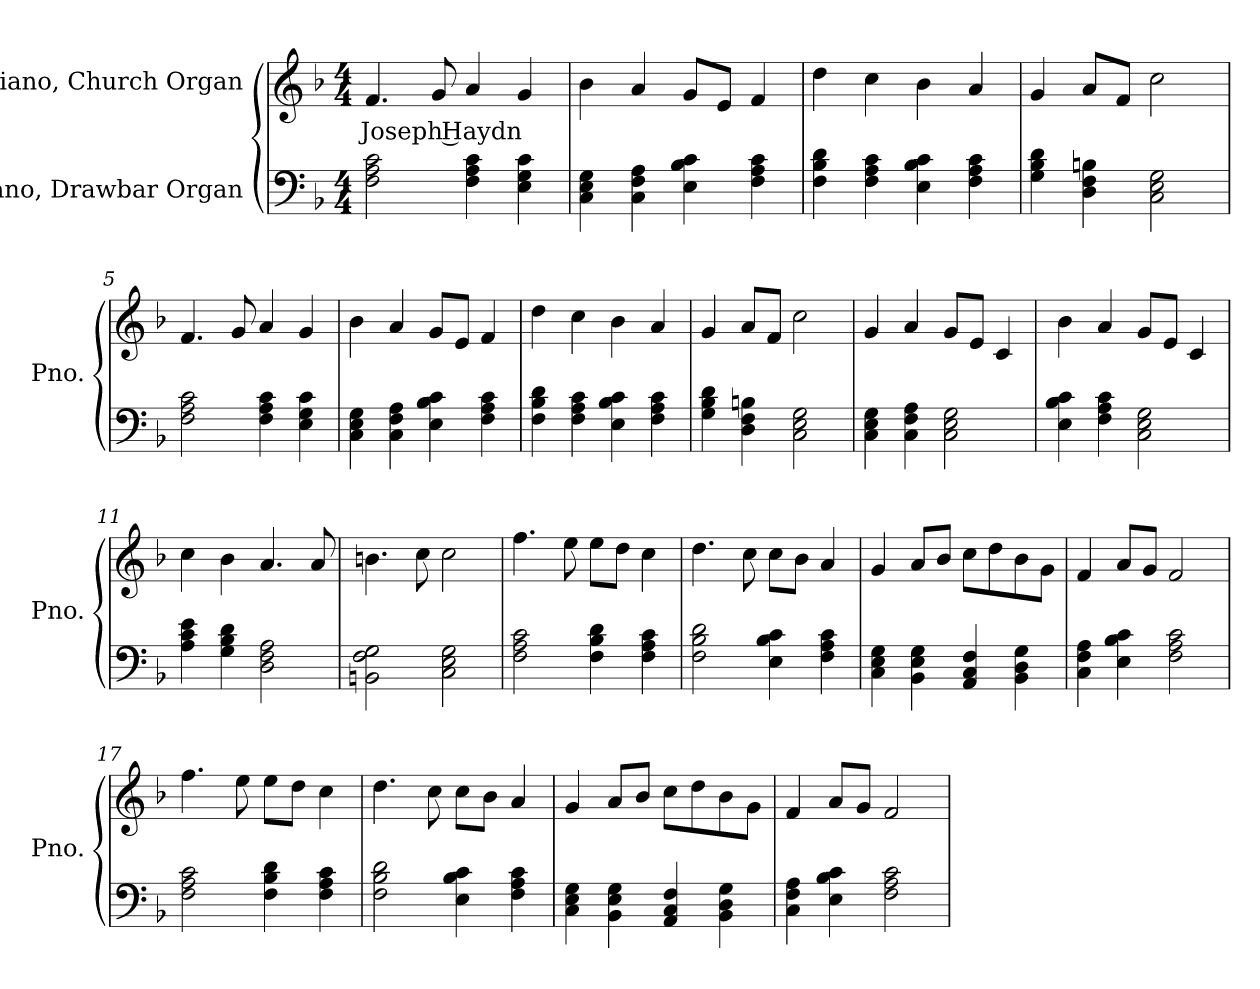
**kern	**kern	**text
*part2	*part1	*part1
*staff2	*staff1	*staff1
*I"Piano, Drawbar Organ	*I"Piano, Church Organ	*
*I'Pno.	*I'Pno.	*
*clefF4	*clefG2	*
*k[b-]	*k[b-]	*
*M4/4	*M4/4	*
*MM90	*MM90	*
=1	=1	=1
!	!	!LO:LY:b
2F\ 2A\ 2c\	4.f/	Joseph Haydn
.	8g/	.
4F\ 4A\ 4c\	4a/	.
4E\ 4G\ 4c\	4g/	.
=2	=2	=2
4C\ 4E\ 4G\	4b-\	.
4C\ 4F\ 4A\	4a/	.
4E\ 4B-\ 4c\	8g/L	.
.	8e/J	.
4F\ 4A\ 4c\	4f/	.
=3	=3	=3
4F\ 4B-\ 4d\	4dd\	.
4F\ 4A\ 4c\	4cc\	.
4E\ 4B-\ 4c\	4b-\	.
4F\ 4A\ 4c\	4a/	.
=4	=4	=4
4G\ 4B-\ 4d\	4g/	.
4D\ 4F\ 4Bn\	8a/L	.
.	8f/J	.
2C\ 2E\ 2G\	2cc\	.
!!LO:LB:g=z
=5	=5	=5
2F\ 2A\ 2c\	4.f/	.
.	8g/	.
4F\ 4A\ 4c\	4a/	.
4E\ 4G\ 4c\	4g/	.
=6	=6	=6
4C\ 4E\ 4G\	4b-\	.
4C\ 4F\ 4A\	4a/	.
4E\ 4B-\ 4c\	8g/L	.
.	8e/J	.
4F\ 4A\ 4c\	4f/	.
=7	=7	=7
4F\ 4B-\ 4d\	4dd\	.
4F\ 4A\ 4c\	4cc\	.
4E\ 4B-\ 4c\	4b-\	.
4F\ 4A\ 4c\	4a/	.
=8	=8	=8
4G\ 4B-\ 4d\	4g/	.
4D\ 4F\ 4Bn\	8a/L	.
.	8f/J	.
2C\ 2E\ 2G\	2cc\	.
=9	=9	=9
4C\ 4E\ 4G\	4g/	.
4C\ 4F\ 4A\	4a/	.
2C\ 2E\ 2G\	8g/L	.
.	8e/J	.
.	4c/	.
=10	=10	=10
4E\ 4B-\ 4c\	4b-\	.
4F\ 4A\ 4c\	4a/	.
2C\ 2E\ 2G\	8g/L	.
.	8e/J	.
.	4c/	.
!!LO:LB:g=z
=11	=11	=11
4A\ 4c\ 4e\	4cc\	.
4G\ 4B-\ 4d\	4b-\	.
2D\ 2F\ 2A\	4.a/	.
.	8a/	.
=12	=12	=12
2BBn\ 2F\ 2G\	4.bn\	.
.	8cc\	.
2C\ 2E\ 2G\	2cc\	.
=13	=13	=13
2F\ 2A\ 2c\	4.ff\	.
.	8ee\	.
4F\ 4B-\ 4d\	8ee\L	.
.	8dd\J	.
4F\ 4A\ 4c\	4cc\	.
=14	=14	=14
2F\ 2B-\ 2d\	4.dd\	.
.	8cc\	.
4E\ 4B-\ 4c\	8cc\L	.
.	8b-\J	.
4F\ 4A\ 4c\	4a/	.
=15	=15	=15
4C\ 4E\ 4G\	4g/	.
4BB-\ 4E\ 4G\	8a/L	.
.	8b-/J	.
4AA/ 4C/ 4F/	8cc\L	.
.	8dd\	.
4BB-\ 4D\ 4G\	8b-\	.
.	8g\J	.
=16	=16	=16
4C\ 4F\ 4A\	4f/	.
4E\ 4B-\ 4c\	8a/L	.
.	8g/J	.
2F\ 2A\ 2c\	2f/	.
=17	=17	=17
2F\ 2A\ 2c\	4.ff\	.
.	8ee\	.
4F\ 4B-\ 4d\	8ee\L	.
.	8dd\J	.
4F\ 4A\ 4c\	4cc\	.
!!LO:LB:g=z
=18	=18	=18
2F\ 2B-\ 2d\	4.dd\	.
.	8cc\	.
4E\ 4B-\ 4c\	8cc\L	.
.	8b-\J	.
4F\ 4A\ 4c\	4a/	.
=19	=19	=19
4C\ 4E\ 4G\	4g/	.
4BB-\ 4E\ 4G\	8a/L	.
.	8b-/J	.
4AA/ 4C/ 4F/	8cc\L	.
.	8dd\	.
4BB-\ 4D\ 4G\	8b-\	.
.	8g\J	.
=20	=20	=20
4C\ 4F\ 4A\	4f/	.
4E\ 4B-\ 4c\	8a/L	.
.	8g/J	.
2F\ 2A\ 2c\	2f/	.
=	=	=
*-	*-	*-
